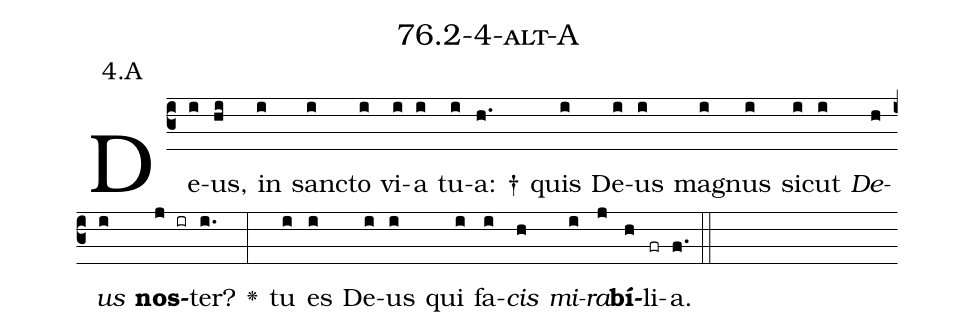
name: 76.2-4-alt-A;
annotation: 4.A;
%%
(c3)De(i)us,(hi) in(i) sanc(i)to(i) vi(i)a(i) tu(i)a: †(h.) quis(i) De(i)us(i) ma(i)gnus(i) sic(i)ut(i) <i>De</i>(h)<i>us</i>(i) <b>nos</b>(j ir)ter?(i.) <v>\greheightstar</v>(:) tu(i) es(i) De(i)us(i) qui(i) fa(i)<i>cis</i>(h) <i>mi</i>(i)<i>ra</i>(j)<b>bí</b>(h)li(fr)a.(f.) (::)


%E(i) u(h) o(i) u(j) a(h) e.(f.) (::)
